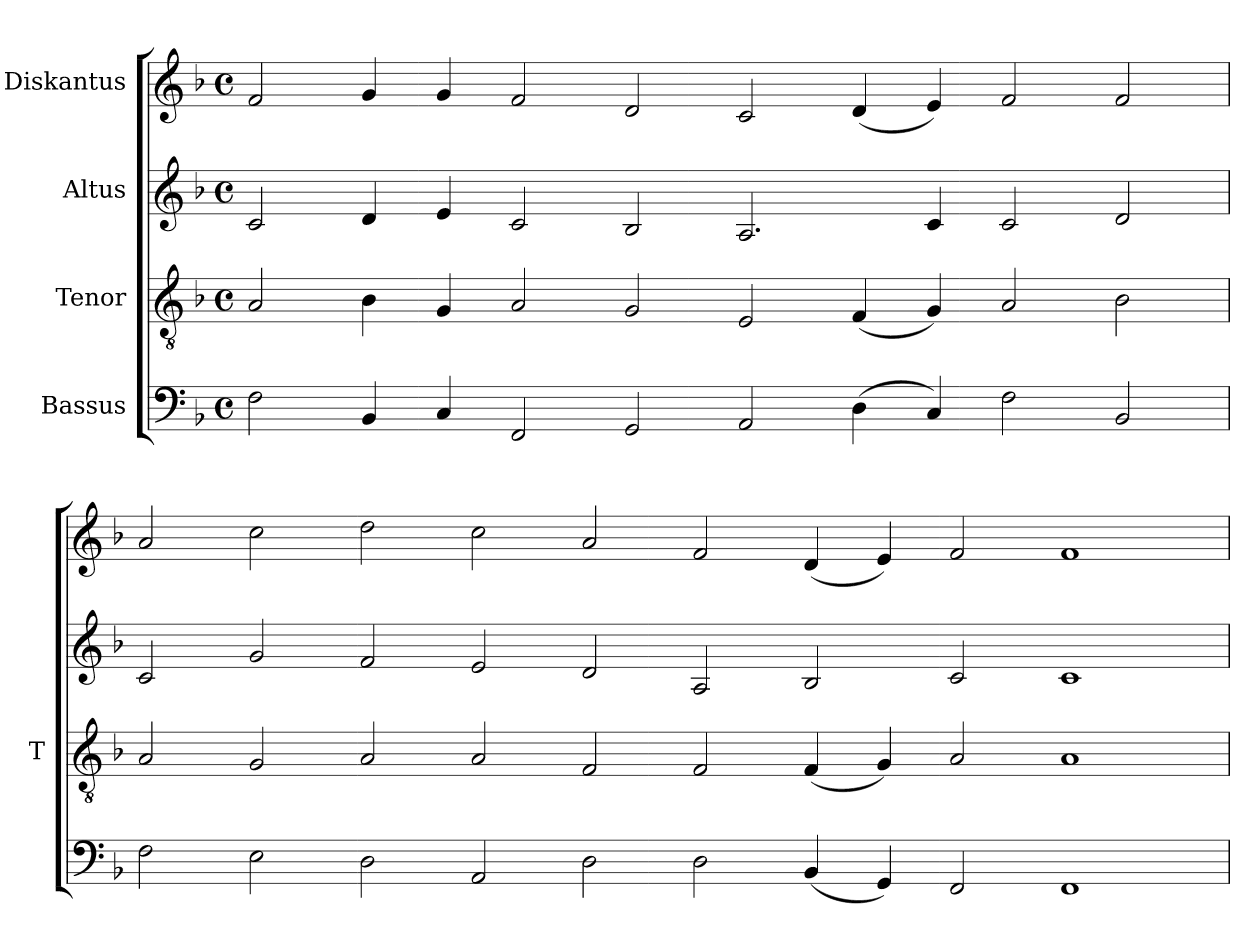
**kern	**kern	**kern	**kern
*part4	*part3	*part2	*part1
*staff4	*staff3	*staff2	*staff1
*I"Bassus	*I"Tenor	*I"Altus	*I"Diskantus
*	*I'T	*	*
*clefF4	*clefGv2	*clefG2	*clefG2
*k[b-]	*k[b-]	*k[b-]	*k[b-]
*M4/4	*M4/4	*M4/4	*M4/4
*met(c)	*met(c)	*met(c)	*met(c)
=	=	=	=
2F	2A	2c	2f
4BB-	4B-	4d	4g
4C	4G	4e	4g
2FF	2A	2c	2f
2GG	2G	2B-	2d
2AA	2E	2.A	2c
(4D	(4F	.	(4d
4C)	4G)	4c	4e)
2F	2A	2c	2f
2BB-	2B-	2d	2f
=	=	=	=
2F	2A	2c	2a
2E	2G	2g	2cc
2D	2A	2f	2dd
2AA	2A	2e	2cc
2D	2F	2d	2a
2D	2F	2A	2f
(4BB-	(4F	2B-	(4d
4GG)	4G)	.	4e)
2FF	2A	2c	2f
1FF	1A	1c	1f
=	=	=	=
*-	*-	*-	*-
